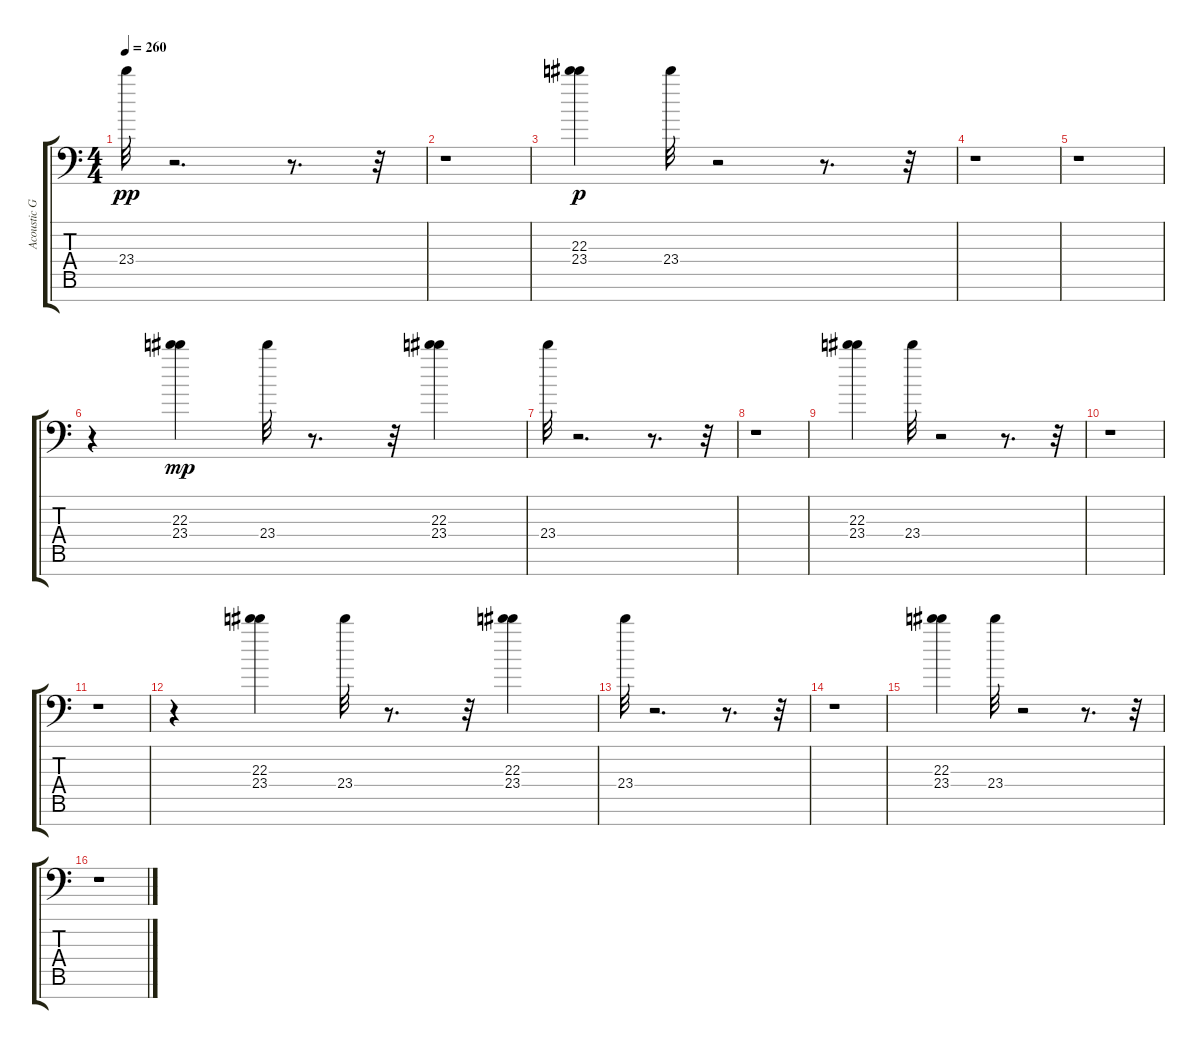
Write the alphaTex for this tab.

\track ("Acoustic Guitar" "Acoustic G") {instrument acousticguitarsteel}
\staff {score tabs}
\tuning (Eb4 Bb3 F3 Eb3 Bb2 F2 Bb1) {hide}
\ts (4 4)
\tempo 260
\clef f4
\ks c
23.4.32{dy pp} r.2{d} r.8{d} r.32 |
r.1 |
(22.3 23.4).4{dy p} 23.4.32 r.2 r.8{d} r.32 |
r.1 |
r.1 |
r.4 (22.3 23.4).4{dy mp} 23.4.32 r.8{d} r.32 (22.3 23.4).4 |
23.4.32 r.2{d} r.8{d} r.32 |
r.1 |
(22.3 23.4).4 23.4.32 r.2 r.8{d} r.32 |
r.1 |
r.1 |
r.4 (22.3 23.4).4 23.4.32 r.8{d} r.32 (22.3 23.4).4 |
23.4.32 r.2{d} r.8{d} r.32 |
r.1 |
(22.3 23.4).4 23.4.32 r.2 r.8{d} r.32 |
r.1
